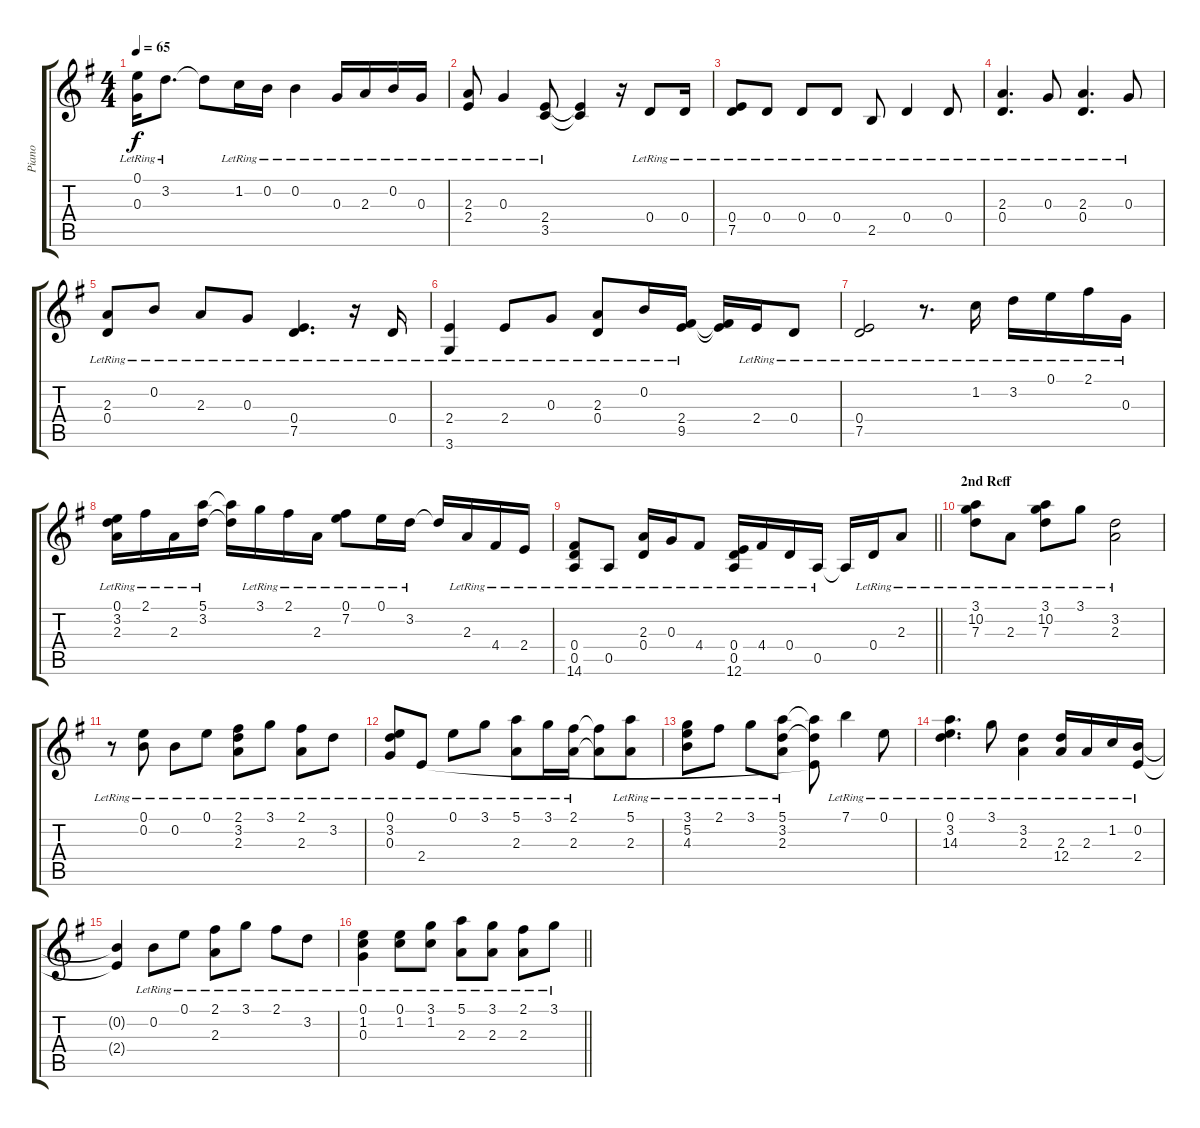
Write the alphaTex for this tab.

\track ("Piano" "Piano") {instrument acousticguitarnylon}
\staff {score tabs}
\tuning (E4 B3 G3 D3 A2 E2) {hide}
\ts (4 4)
\tempo 65
\clef g2
\ks g
(0.1{lr} 0.3{lr}).16{dy f} 3.2{lr}.8{d} 3.2{t}.8 1.2{lr}.16 0.2{lr}.16 0.2{lr}.4 0.3{lr}.16 2.3{lr}.16 0.2{lr}.16 0.3{lr}.16 |
(2.3{lr} 2.4{lr}).8 0.3{lr}.4 (2.4{lr} 3.5{lr}).8 (2.4{t} 3.5{t}).4 r.16 0.4{lr}.8 0.4{lr}.16 |
(0.4{lr} 7.5{lr}).8 0.4{lr}.8 0.4{lr}.8 0.4{lr}.8 2.5{lr}.8 0.4{lr}.4 0.4{lr}.8 |
(2.3{lr} 0.4{lr}).4{d} 0.3{lr}.8 (2.3{lr} 0.4{lr}).4{d} 0.3{lr}.8 |
(2.3{lr} 0.4{lr}).8 0.2{lr}.8 2.3{lr}.8 0.3{lr}.8 (0.4{lr} 7.5{lr}).4{d} r.16 0.4{lr}.16 |
(2.4{lr} 3.6{lr}).4 2.4{lr}.8 0.3{lr}.8 (2.3{lr} 0.4{lr}).8 0.2{lr}.16 (2.4{lr} 9.5{lr}).16 (2.4{t} 9.5{t}).16 2.4{lr}.16 0.4{lr}.8 |
(0.4{lr} 7.5{lr}).2 r.8{d} 1.2{lr}.16 3.2{lr}.16 0.1{lr}.16 2.1{lr}.16 0.3{lr}.16 |
(0.1{lr} 3.2{lr} 2.3{lr}).16 2.1{lr}.16 2.3{lr}.16 (5.1{lr} 3.2{lr}).16 (5.1{t} 3.2{t}).16 3.1{lr}.16 2.1{lr}.16 2.3{lr}.16 (0.1{lr} 7.2{lr}).8 0.1{lr}.16 3.2{lr}.16 3.2{t}.16 2.3{lr}.16 4.4{lr}.16 2.4{lr}.16 |
\barLineRight lightlight
(0.4{lr} 0.5{lr} 14.6{lr}).8 0.5{lr}.8 (2.3{lr} 0.4{lr}).16 0.3{lr}.16 4.4{lr}.8 (0.4{lr} 0.5{lr} 12.6{lr}).16 4.4{lr}.16 0.4{lr}.16 0.5{lr}.16 0.5{t}.16 0.4{lr}.16 2.3{lr}.8 |
\section ("" "2nd Reff")
(3.1{lr} 10.2{lr} 7.3{lr}).8 2.3{lr}.8 (3.1{lr} 10.2{lr} 7.3{lr}).8 3.1{lr}.8 (3.2{lr} 2.3{lr}).2 |
r.8 (0.1{lr} 0.2{lr}).8 0.2{lr}.8 0.1{lr}.8 (2.1{lr} 3.2{lr} 2.3{lr}).8 3.1{lr}.8 (2.1{lr} 2.3{lr}).8 3.2{lr}.8 |
(0.1{lr} 3.2{lr} 0.3{lr}).8 2.4{lr}.8 0.1{lr}.8 3.1{lr}.8 (5.1{lr} 2.3{lr}).8 3.1{lr}.16 (2.1{lr} 2.3{lr}).16 (2.1{t} 2.3{t}).8 (5.1{lr} 2.3{lr}).8 |
(3.1{lr} 5.2{lr} 4.3{lr}).8 2.1{lr}.8 3.1{lr}.8 (5.1{lr} 3.2{lr} 2.3{lr}).8 (5.1{t} 3.2{t} 2.4{t}).8 7.1{lr}.4 0.1{lr}.8 |
(0.1{lr} 3.2{lr} 14.3{lr}).4{d} 3.1{lr}.8 (3.2{lr} 2.3{lr}).4 (2.3{lr} 12.4{lr}).16 2.3{lr}.16 1.2{lr}.16 (0.2{lr} 2.4{lr}).16 |
(0.2{t} 2.4{t}).4 0.2{lr}.8 0.1{lr}.8 (2.1{lr} 2.3{lr}).8 3.1{lr}.8 2.1{lr}.8 3.2{lr}.8 |
\barLineRight lightlight
(0.1{lr} 1.2{lr} 0.3{lr}).4 (0.1{lr} 1.2{lr}).8 (3.1{lr} 1.2{lr}).8 (5.1{lr} 2.3{lr}).8 (3.1{lr} 2.3{lr}).8 (2.1{lr} 2.3{lr}).8 3.1{lr}.8
